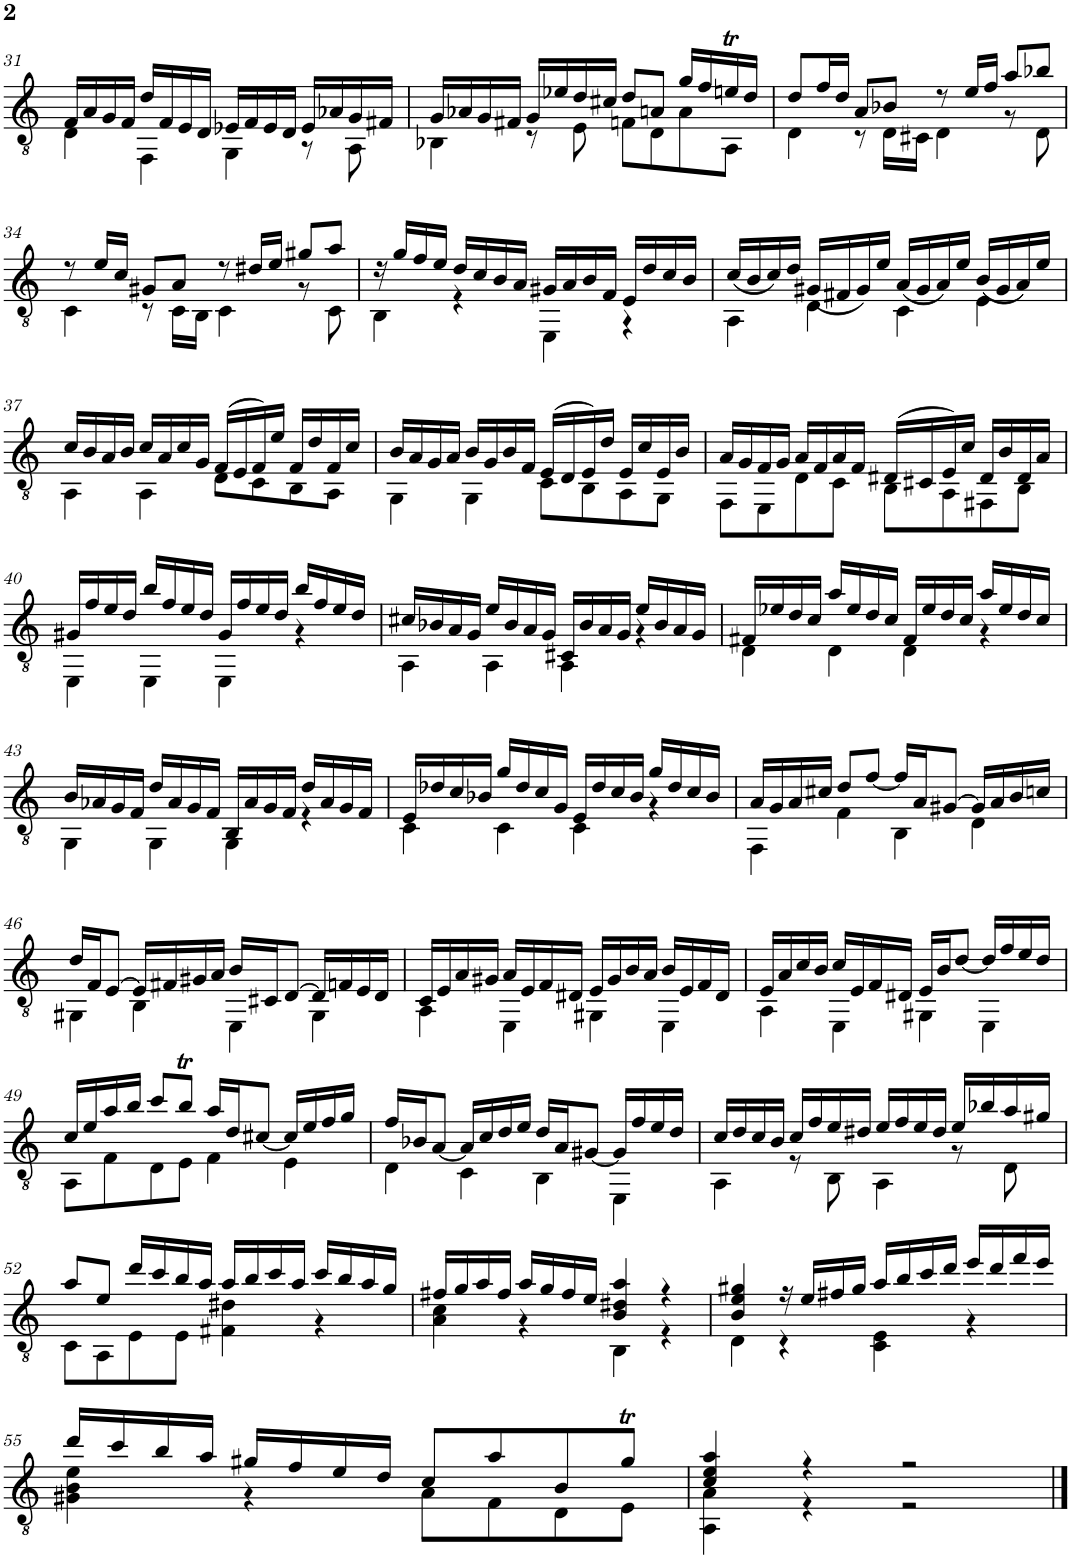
**kern
*part1
*staff1
*I"Classical Guitar
!!LO:PB:g=z
*clefGv2
*k[]
*a:
*M4/4
*met(c)
=31
*^
16F/LL	4D\
16A/	.
16G/	.
16F/JJ	.
16d/LL	4FF\
16F/	.
16E/	.
16D/JJ	.
16E-X/LL	4GG\
16F/	.
16E-/	.
16D/JJ	.
16E-/LL	8r
16A-X/	.
16G/	8AA\
16F#X/JJ	.
=32	=32
16G/LL	4BB-X\
16A-X/	.
16G/	.
16F#X/JJ	.
16G/LL	8r
16e-X/	.
16d/	8E\
16c#X/JJ	.
8d/L	8Fn\L
8An/J	8D\
16g/LL	8A\
16f/	.
16ent/	8AA\J
16d/JJ	.
=33	=33
8d/L	4D\
16f/L	.
16d/JJ	.
8A/L	8r
8B-X/J	16D\LL
.	16C#X\JJ
8r	4D\
16e/LL	.
16f/JJ	.
8a/L	8r
8b-X/J	8D\
!!LO:LB:g=z	!!
=34	=34
8r	4C\
16e/LL	.
16c/JJ	.
8G#X/L	8r
8A/J	16C\LL
.	16BB\JJ
8r	4C\
16d#X/LL	.
16e/JJ	.
8g#X/L	8r
8a/J	8C\
=35	=35
16r	4BB\
16g/LL	.
16f/	.
16e/JJ	.
16d/LL	4r
16c/	.
16B/	.
16A/JJ	.
16G#X/LL	4EE\
16A/	.
16B/	.
16F/JJ	.
16E/LL	4r
16d/	.
16c/	.
16B/JJ	.
=36	=36
(<16c/LL	4AA\
16B/	.
16c/)	.
16d/JJ	.
(<16G#X/LL	4D\
16F#X/	.
16G#/)	.
16e/JJ	.
(<16A/LL	4C\
16G#/	.
16A/)	.
16e/JJ	.
(<16B/LL	4E\
16G#/	.
16A/)	.
16e/JJ	.
!!LO:LB:g=z	!!
=37	=37
16c/LL	4AA\
16B/	.
16A/	.
16B/JJ	.
16c/LL	4AA\
16A/	.
16c/	.
16G/JJ	.
(>16F/LL	8D\L
16E/	.
16F/)	8C\
16e/JJ	.
16F/LL	8BB\
16d/	.
16F/	8AA\J
16c/JJ	.
=38	=38
16B/LL	4GG\
16A/	.
16G/	.
16A/JJ	.
16B/LL	4GG\
16G/	.
16B/	.
16F/JJ	.
(16E/LL	8C\L
16D/	.
16E/)	8BB\
16d/JJ	.
16E/LL	8AA\
16c/	.
16E/	8GG\J
16B/JJ	.
=39	=39
16A/LL	8FF\L
16G/	.
16F/	8EE\
16G/JJ	.
16A/LL	8D\
16F/	.
16A/	8C\J
16F/JJ	.
(16D#X/LL	8BB\L
16C#X/	.
16E/)	8AA\
16c/JJ	.
16D#/LL	8FF#X\
16B/	.
16D#/	8BB\J
16A/JJ	.
!!LO:LB:g=z	!!
=40	=40
16G#X/LL	4EE\
16f/	.
16e/	.
16d/JJ	.
16b/LL	4EE\
16f/	.
16e/	.
16d/JJ	.
16G#/LL	4EE\
16f/	.
16e/	.
16d/JJ	.
16b/LL	4r
16f/	.
16e/	.
16d/JJ	.
=41	=41
16c#X/LL	4AA\
16B-X/	.
16A/	.
16G/JJ	.
16e/LL	4AA\
16B-/	.
16A/	.
16G/JJ	.
16C#X/LL	4AA\
16B-/	.
16A/	.
16G/JJ	.
16e/LL	4r
16B-/	.
16A/	.
16G/JJ	.
=42	=42
16F#X/LL	4D\
16e-X/	.
16d/	.
16c/JJ	.
16a/LL	4D\
16e-/	.
16d/	.
16c/JJ	.
16F#/LL	4D\
16e-/	.
16d/	.
16c/JJ	.
16a/LL	4r
16e-/	.
16d/	.
16c/JJ	.
!!LO:LB:g=z	!!
=43	=43
16B/LL	4GG\
16A-X/	.
16G/	.
16F/JJ	.
16d/LL	4GG\
16A-/	.
16G/	.
16F/JJ	.
16BB/LL	4GG\
16A-/	.
16G/	.
16F/JJ	.
16d/LL	4r
16A-/	.
16G/	.
16F/JJ	.
=44	=44
16E/LL	4C\
16d-X/	.
16c/	.
16B-X/JJ	.
16g/LL	4C\
16d-/	.
16c/	.
16G/JJ	.
16E/LL	4C\
16d-/	.
16c/	.
16B-/JJ	.
16g/LL	4r
16d-/	.
16c/	.
16B-/JJ	.
=45	=45
16A/LL	4FF\
16G/	.
16A/	.
16c#X/JJ	.
8d/L	4F\
[<8f/J	.
16f/LL]	4BB\
16A/J	.
[8G#X/J	.
16G#/LL]	4D\
16A/	.
16B/	.
16cn/JJ	.
!!LO:LB:g=z	!!
=46	=46
16d/LL	4GG#X\
16F/J	.
[8E/J	.
16E/LL]	4BB\
16F#X/	.
16G#X/	.
16A/JJ	.
16B/LL	4EE\
16C#X/J	.
[8D/J	.
16D/LL]	4GG#\
16Fn/	.
16E/	.
16D/JJ	.
=47	=47
16C/LL	4AA\
16E/	.
16A/	.
16G#X/JJ	.
16A/LL	4EE\
16E/	.
16F/	.
16D#X/JJ	.
16E/LL	4GG#X\
16G#/	.
16B/	.
16A/JJ	.
16B/LL	4EE\
16E/	.
16F/	.
16D#/JJ	.
=48	=48
16E/LL	4AA\
16A/	.
16c/	.
16B/JJ	.
16c/LL	4EE\
16E/	.
16F/	.
16D#X/JJ	.
16E/LL	4GG#X\
16B/J	.
[<8d/J	.
16d/LL]	4EE\
16f/	.
16e/	.
16d/JJ	.
!!LO:LB:g=z	!!
=49	=49
16c/LL	8AA\L
16e/	.
16a/	8F\
16b/JJ	.
8cc/L	8D\
8bt/J	8E\J
16a/LL	4F\
16d/J	.
[<8c#X/J	.
16c#/LL]	4E\
16e/	.
16f/	.
16g/JJ	.
=50	=50
16f/LL	4D\
16B-X/J	.
[<8A/J	.
16A/LL]	4C\
16c/	.
16d/	.
16e/JJ	.
16d/LL	4BB\
16A/J	.
[<8G#X/J	.
16G#/LL]	4EE\
16f/	.
16e/	.
16d/JJ	.
=51	=51
16c/LL	4AA\
16d/	.
16c/	.
16B/JJ	.
16c/LL	8r
16f/	.
16e/	8BB\
16d#X/JJ	.
16e/LL	4AA\
16f/	.
16e/	.
16d#/JJ	.
16e/LL	8r
16b-X/	.
16a/	8D\
16g#X/JJ	.
!!LO:LB:g=z	!!
=52	=52
8a/L	8C\L
8e/J	8AA\
16dd/LL	8E\
16cc/	.
16b/	8E\J
16a/JJ	.
16a/LL	4F#X\ 4d#X\
16b/	.
16cc/	.
16a/JJ	.
16cc/LL	4r
16b/	.
16a/	.
16g/JJ	.
=53	=53
16f#X/LL	4A\ 4c\
16g/	.
16a/	.
16f#/JJ	.
16a/LL	4r
16g/	.
16f#/	.
16e/JJ	.
4B/ 4d#X/ 4a/	4BB\
4r	4r
=54	=54
4B/ 4e/ 4g#X/	4D\
16r	4r
16e/LL	.
16f#X/	.
16g#/JJ	.
16a/LL	4C\ 4E\
16b/	.
16cc/	.
16dd/JJ	.
16ee/LL	4r
16dd/	.
16ff/	.
16ee/JJ	.
!!LO:LB:g=z	!!
=55	=55
16dd/LL	4G#X\ 4B\ 4e\
16cc/	.
16b/	.
16a/JJ	.
16g#X/LL	4r
16f/	.
16e/	.
16d/JJ	.
8c/L	8A\L
8a/	8F\
8B/	8D\
8g#t/J	8E\J
=56	=56
4c/ 4e/ 4a/	4AA\ 4A\
4r	4r
2r	2r
*v	*v
==
*-
